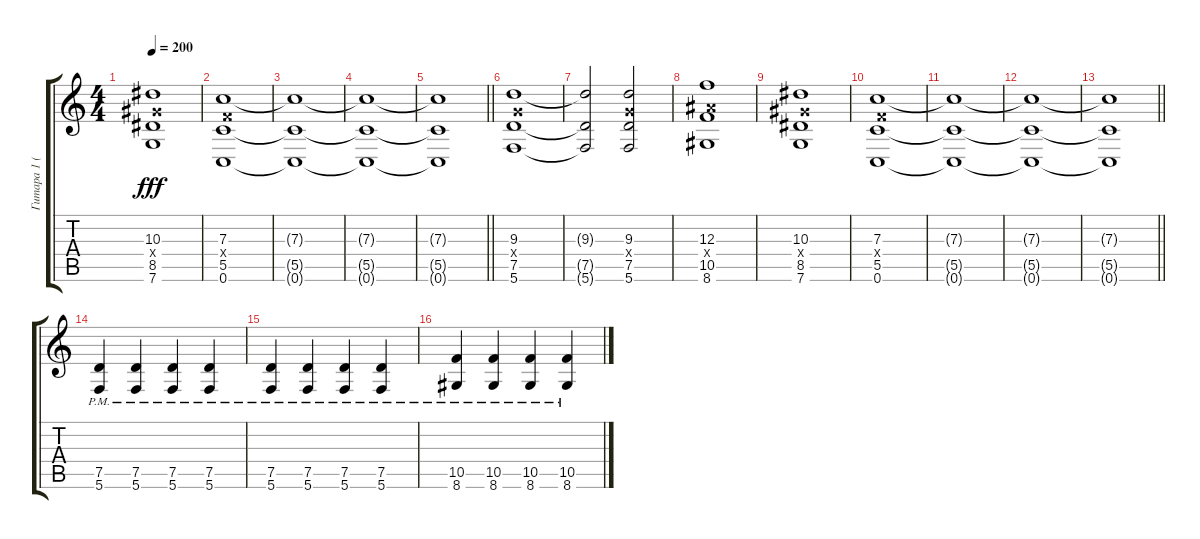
\track ("Гитара 1 (перегруз)" "Гитара 1 (") {instrument overdrivenguitar}
\staff {score tabs}
\tuning (D4 A3 F3 C3 G2 C2) {hide}
\ts (4 4)
\tempo 200
\clef g2
\ks c
(10.3 8.4{x} 8.5 7.6).1{dy fff} |
(7.3 5.4{x} 5.5 0.6).1 |
(7.3{t} 5.5{t} 0.6{t}).1 |
(7.3{t} 5.5{t} 0.6{t}).1 |
\barLineRight lightlight
(7.3{t} 5.5{t} 0.6{t}).1 |
(9.3 7.4{x} 7.5 5.6).1 |
(9.3{t} 7.5{t} 5.6{t}).2 (9.3 7.4{x} 7.5 5.6).2 |
(12.3 10.4{x} 10.5 8.6).1 |
(10.3 8.4{x} 8.5 7.6).1 |
(7.3 5.4{x} 5.5 0.6).1 |
(7.3{t} 5.5{t} 0.6{t}).1 |
(7.3{t} 5.5{t} 0.6{t}).1 |
\barLineRight lightlight
(7.3{t} 5.5{t} 0.6{t}).1 |
\section ("" " ")
(7.5{pm} 5.6{pm}).4 (7.5{pm} 5.6{pm}).4 (7.5{pm} 5.6{pm}).4 (7.5{pm} 5.6{pm}).4 |
(7.5{pm} 5.6{pm}).4 (7.5{pm} 5.6{pm}).4 (7.5{pm} 5.6{pm}).4 (7.5{pm} 5.6{pm}).4 |
(10.5{pm} 8.6{pm}).4 (10.5{pm} 8.6{pm}).4 (10.5{pm} 8.6{pm}).4 (10.5{pm} 8.6{pm}).4
